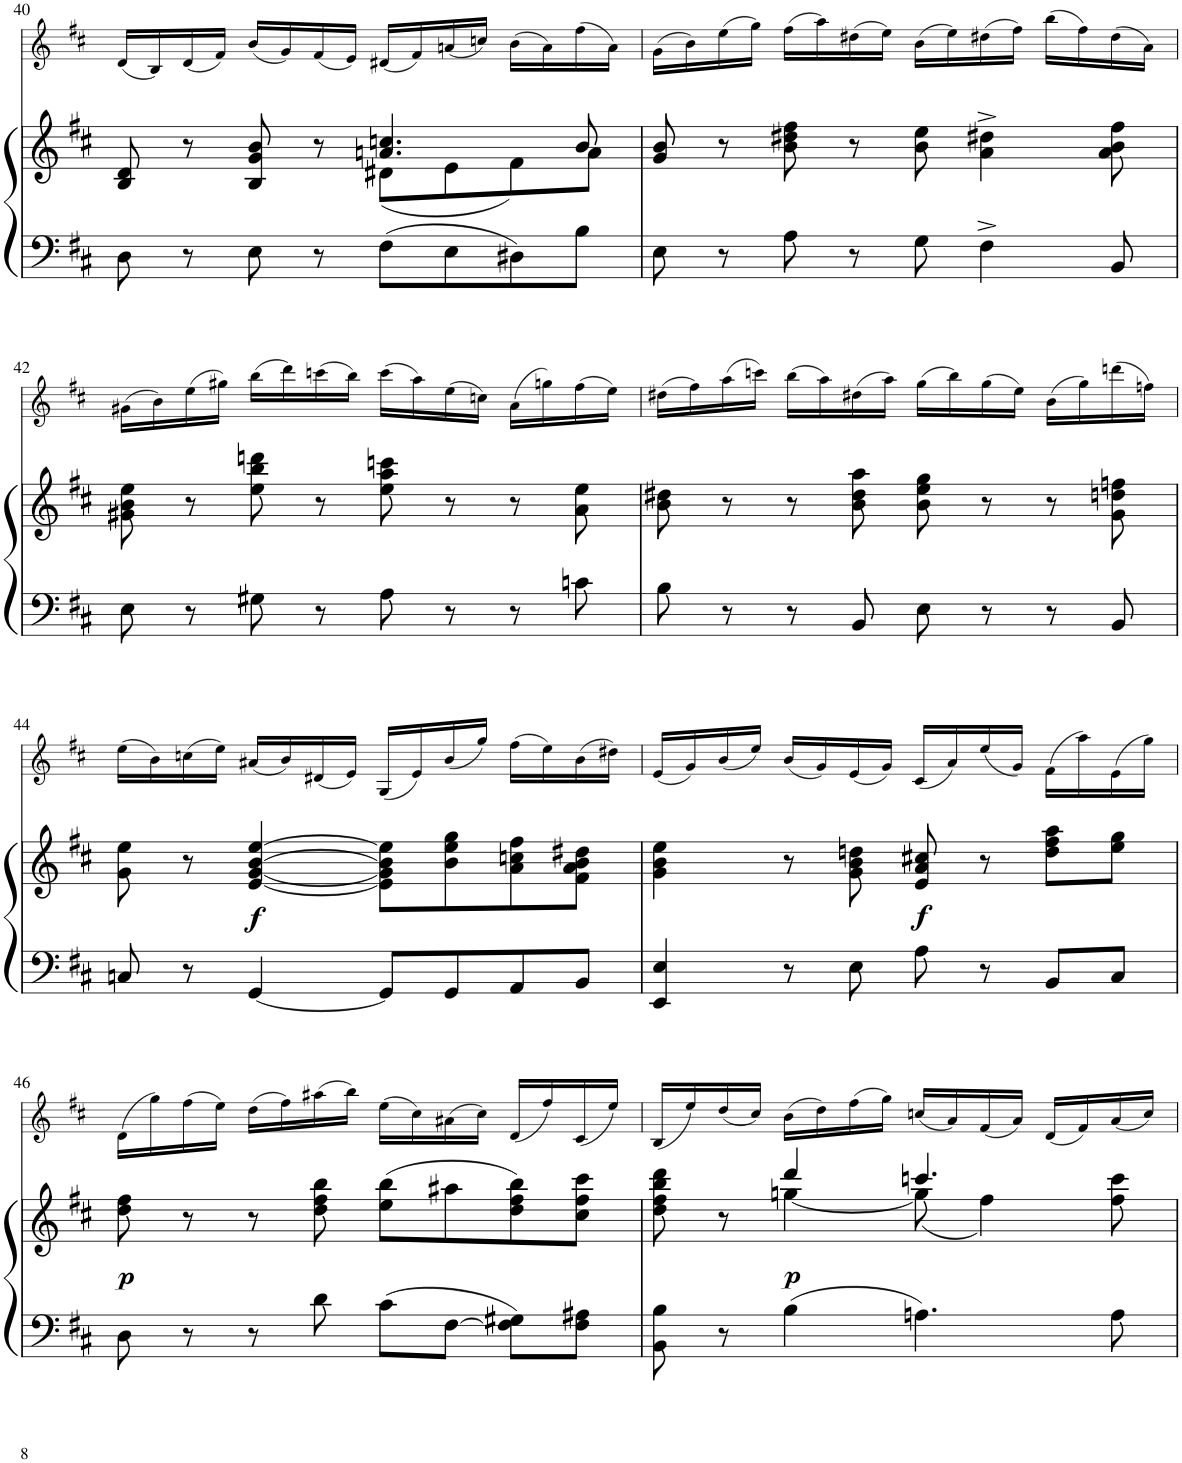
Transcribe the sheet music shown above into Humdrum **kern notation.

**kern	**kern	**dynam	**kern
*part2	*part2	*part2	*part1
*staff3	*staff2	*staff2/3	*staff1
*I"Piano	*	*	*I"Violin
*I'Pno	*	*	*I'Vln
!!LO:PB:g=z
*clefF4	*clefG2	*	*clefG2
*k[f#c#]	*k[f#c#]	*	*k[f#c#]
*M4/4	*M4/4	*	*M4/4
*met(c)	*met(c)	*	*met(c)
=40	=40	=40	=40
*	*^	*	*
8D\	8B/ 8d/	2ryy	.	(16d/LL
.	.	.	.	16B/)
8r	8r	.	.	(16d/
.	.	.	.	16f#/JJ)
8E\	8B/ 8g/ 8b/	.	.	(16b/LL
.	.	.	.	16g/)
8r	8r	.	.	(16f#/
.	.	.	.	16e/JJ)
8F#\L	4.an/ 4.ccn/	(8d#X\L	.	(16d#X/LL
.	.	.	.	16f#/)
8E\	.	8e\	.	(16an/
.	.	.	.	16ccn/JJ)
8D#X\	.	8f#\)	.	(16b\LL
.	.	.	.	16a\)
8B\J	8b/	8a\J	.	(16ff#\
.	.	.	.	16a\JJ)
*	*v	*v	*	*
=41	=41	=41	=41
8E\	8g/ 8b/	.	(16g\LL
.	.	.	16b\)
8r	8r	.	(16ee\
.	.	.	16gg\JJ)
8A\	8b\ 8dd#X\ 8ff#\	.	(16ff#\LL
.	.	.	16aa\)
8r	8r	.	(16dd#X\
.	.	.	16ee\JJ)
8G\	8b\ 8ee\	.	(16b\LL
.	.	.	16ee\)
4F#^\	4a\^ 4dd#X\^	.	(16dd#X\
.	.	.	16ff#\JJ)
.	.	.	(16bb\LL
.	.	.	16ff#\)
8BB/	8a\ 8b\ 8ff#\	.	(16dd#\
.	.	.	16a\JJ)
!!LO:LB:g=z
=42	=42	=42	=42
8E\	8g#X\ 8b\ 8ee\	.	(16g#X\LL
.	.	.	16b\)
8r	8r	.	(16ee\
.	.	.	16gg#X\JJ)
8G#X\	8ee\ 8bb\ 8dddn\	.	(16bb\LL
.	.	.	16ddd\)
8r	8r	.	(16cccn\
.	.	.	16bb\JJ)
8A\	8ee\ 8aa\ 8cccn\	.	(16ccc\LL
.	.	.	16aa\)
8r	8r	.	(16ee\
.	.	.	16ccn\JJ)
8r	8r	.	(16a\LL
.	.	.	16ggn\)
8cn\	8a\ 8ee\	.	(16ff#\
.	.	.	16ee\JJ)
=43	=43	=43	=43
8B\	8b\ 8dd#X\	.	(16dd#X\LL
.	.	.	16ff#\)
8r	8r	.	(16aa\
.	.	.	16cccn\JJ)
8r	8r	.	(16bb\LL
.	.	.	16aa\)
8BB/	8b\ 8dd#\ 8aa\	.	(16dd#X\
.	.	.	16aa\JJ)
8E\	8b\ 8ee\ 8gg\	.	(16gg\LL
.	.	.	16bb\)
8r	8r	.	(16gg\
.	.	.	16ee\JJ)
8r	8r	.	(16b\LL
.	.	.	16gg\)
8BB/	8g\ 8ddn\ 8ffn\	.	(16dddn\
.	.	.	16ffn\JJ)
!!LO:LB:g=z
=44	=44	=44	=44
8Cn/	8g\ 8ee\	.	(16ee\LL
.	.	.	16b\)
8r	8r	.	(16ccn\
.	.	.	16ee\JJ)
!	!	!LO:DY:b	!
[4GG/	[4e/ [4g/ [4b/ [4ee/	f	(16a#X/LL
.	.	.	16b/)
.	.	.	(16d#X/
.	.	.	16e/JJ)
8GG/L]	8e\] 8g\] 8b\] 8ee\]L	.	(16G/LL
.	.	.	16e/)
8GG/	8b\ 8ee\ 8gg\	.	(16b/
.	.	.	16gg/JJ)
8AA/	8a\ 8ccn\ 8ff#\	.	(16ff#\LL
.	.	.	16ee\)
8BB/J	8f#\ 8a\ 8b\ 8dd#X\J	.	(16b\
.	.	.	16dd#X\JJ)
=45	=45	=45	=45
4EE/ 4E/	4g\ 4b\ 4ee\	.	(16e/LL
.	.	.	16g/)
.	.	.	(16b/
.	.	.	16ee/JJ)
8r	8r	.	(16b/LL
.	.	.	16g/)
8E\	8g\ 8b\ 8ddn\	.	(16e/
.	.	.	16g/JJ)
!	!	!LO:DY:b	!
8A\	8e/ 8a/ 8cc#X/	f	(16c#/LL
.	.	.	16a/)
8r	8r	.	(16ee/
.	.	.	16g/JJ)
8BB/L	8dd\ 8ff#\ 8aa\L	.	(16f#\LL
.	.	.	16aa\)
8C#/J	8ee\ 8gg\J	.	(16e\
.	.	.	16gg\JJ)
!!LO:LB:g=z
=46	=46	=46	=46
!	!	!LO:DY:b	!
8D\	8dd\ 8ff#\	p	(16d\LL
.	.	.	16gg\)
8r	8r	.	(16ff#\
.	.	.	16ee\JJ)
8r	8r	.	(16dd\LL
.	.	.	16ff#\)
8d\	8dd\ 8ff#\ 8bb\	.	(16aa#X\
.	.	.	16bb\JJ)
8c#\L	(8ee\ 8bb\L	.	(16ee\LL
.	.	.	16cc#\)
[8F#\J	8aa#X\	.	(16a#X\
.	.	.	16cc#\JJ)
8F#\] 8G#X\L	8dd\ 8ff#\ 8bb\)	.	(16d/LL
.	.	.	16ff#/)
8F#\ 8A#X\J	8cc#\ 8ff#\ 8ccc#\J	.	(16c#/
.	.	.	16ee/JJ)
=47	=47	=47	=47
*	*^	*	*
8BB\ 8B\	8dd\ 8ff#\ 8bb\ 8ddd\	4ryy	.	(16B/LL
.	.	.	.	16ee/)
8r	8r	.	.	(16dd/
.	.	.	.	16cc#/JJ)
!	!	!	!LO:DY:b	!
4B\	4ddd/	[4ggn\	p	(16b\LL
.	.	.	.	16dd\)
.	.	.	.	(16ff#\
.	.	.	.	16gg\JJ)
4.An\	4.cccn/	(8gg\]	.	(16ccn/LL
.	.	.	.	16a/)
.	.	4ff#\)	.	(16f#/
.	.	.	.	16a/JJ)
.	.	.	.	(16d/LL
.	.	.	.	16f#/)
8A\	8ff#\ 8ccc\	8ryy	.	(16a/
.	.	.	.	16cc/JJ)
*	*v	*v	*	*
=	=	=	=
*-	*-	*-	*-
